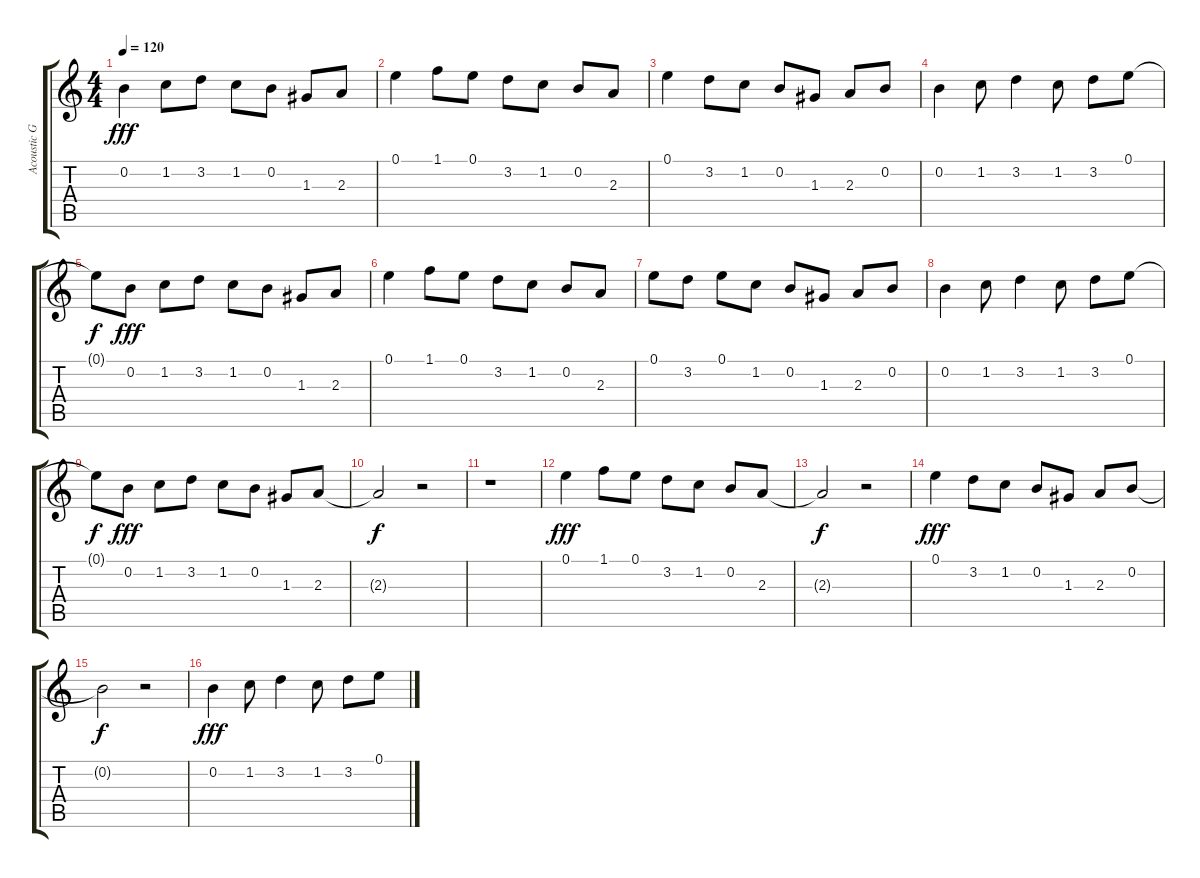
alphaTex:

\track ("Acoustic Guitar" "Acoustic G") {instrument acousticguitarnylon}
\staff {score tabs}
\tuning (E4 B3 G3 D3 A2 E2) {hide}
\ts (4 4)
\tempo 120
\clef g2
\ks c
0.2.4{dy fff} 1.2.8 3.2.8 1.2.8 0.2.8 1.3.8 2.3.8 |
0.1.4 1.1.8 0.1.8 3.2.8 1.2.8 0.2.8 2.3.8 |
0.1.4 3.2.8 1.2.8 0.2.8 1.3.8 2.3.8 0.2.8 |
0.2.4 1.2.8 3.2.4 1.2.8 3.2.8 0.1.8 |
0.1{t}.8{dy f} 0.2.8{dy fff} 1.2.8 3.2.8 1.2.8 0.2.8 1.3.8 2.3.8 |
0.1.4 1.1.8 0.1.8 3.2.8 1.2.8 0.2.8 2.3.8 |
0.1.8 3.2.8 0.1.8 1.2.8 0.2.8 1.3.8 2.3.8 0.2.8 |
0.2.4 1.2.8 3.2.4 1.2.8 3.2.8 0.1.8 |
0.1{t}.8{dy f} 0.2.8{dy fff} 1.2.8 3.2.8 1.2.8 0.2.8 1.3.8 2.3.8 |
2.3{t}.2{dy f} r.2 |
r.1 |
0.1.4{dy fff} 1.1.8 0.1.8 3.2.8 1.2.8 0.2.8 2.3.8 |
2.3{t}.2{dy f} r.2 |
0.1.4{dy fff} 3.2.8 1.2.8 0.2.8 1.3.8 2.3.8 0.2.8 |
0.2{t}.2{dy f} r.2 |
0.2.4{dy fff} 1.2.8 3.2.4 1.2.8 3.2.8 0.1.8
